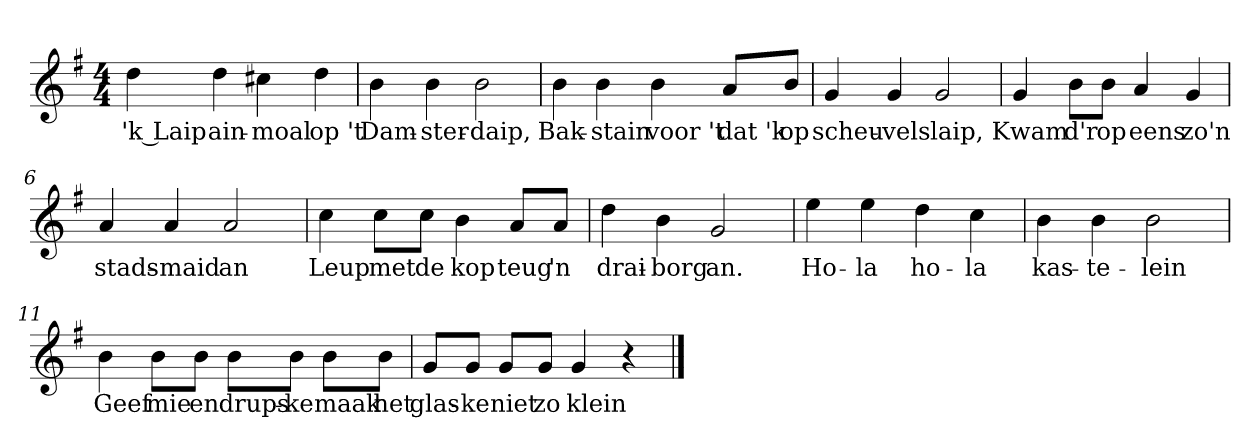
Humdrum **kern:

**kern	**text
*part1	*part1
*staff1	*staff1
*clefG2	*
*k[f#]	*
*G:	*
*M4/4	*
*MM120	*
=1	=1
4dd	'k Laip
4dd	ain-
4cc#X	-moal
4dd	op 't
=2	=2
4b	Dam-
4b	-ster-
2b	-daip,
=3	=3
4b	Bak-
4b	-stain
4b	voor 't
8a/L	dat 'k
8b/J	op
=4	=4
4g	scheu-
4g	-vels
2g	laip,
=5	=5
4g	Kwam
8b\L	d'r
8b\J	op
4a	eens
4g	zo'n
=6	=6
4a	stads-
4a	-maid
2a	an
=7	=7
4cc	Leup
8cc\L	met
8cc\J	de
4b	kop
8a/L	teug
8a/J	'n
=8	=8
4dd	drai-
4b	-borg
2g	an.
=9	=9
4ee	Ho-
4ee	-la
4dd	ho-
4cc	-la
=10	=10
4b	kas-
4b	-te-
2b	-lein
=11	=11
4b	Geef
8b\L	mie
8b\J	en
8b\L	drups-
8b\J	-ke
8b\L	maak
8b\J	het
=12	=12
8g/L	glas-
8g/J	-ke
8g/L	niet
8g/J	zo
4g	klein
4r	.
==	==
*-	*-
